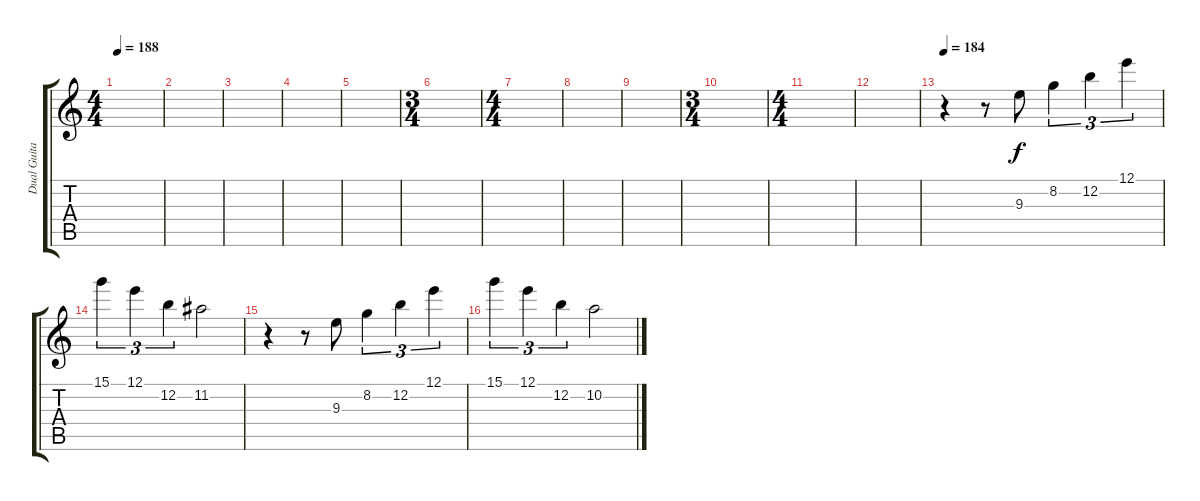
\track ("Dual Guitar Right" "Dual Guita") {instrument distortionguitar}
\staff {score tabs}
\tuning (E4 B3 G3 D3 A2 E2) {hide}
\ts (4 4)
\tempo 188
\clef g2
\ks c
|
|
|
|
|
\ts (3 4)
|
\ts (4 4)
|
|
|
\ts (3 4)
|
\ts (4 4)
|
|
\tempo 184
r.4 r.8 9.3.8 8.2.4{tu (3 2)} 12.2.4{tu (3 2)} 12.1.4{tu (3 2)} |
15.1.4{tu (3 2)} 12.1.4{tu (3 2)} 12.2.4{tu (3 2)} 11.2.2 |
r.4 r.8 9.3.8 8.2.4{tu (3 2)} 12.2.4{tu (3 2)} 12.1.4{tu (3 2)} |
15.1.4{tu (3 2)} 12.1.4{tu (3 2)} 12.2.4{tu (3 2)} 10.2.2
